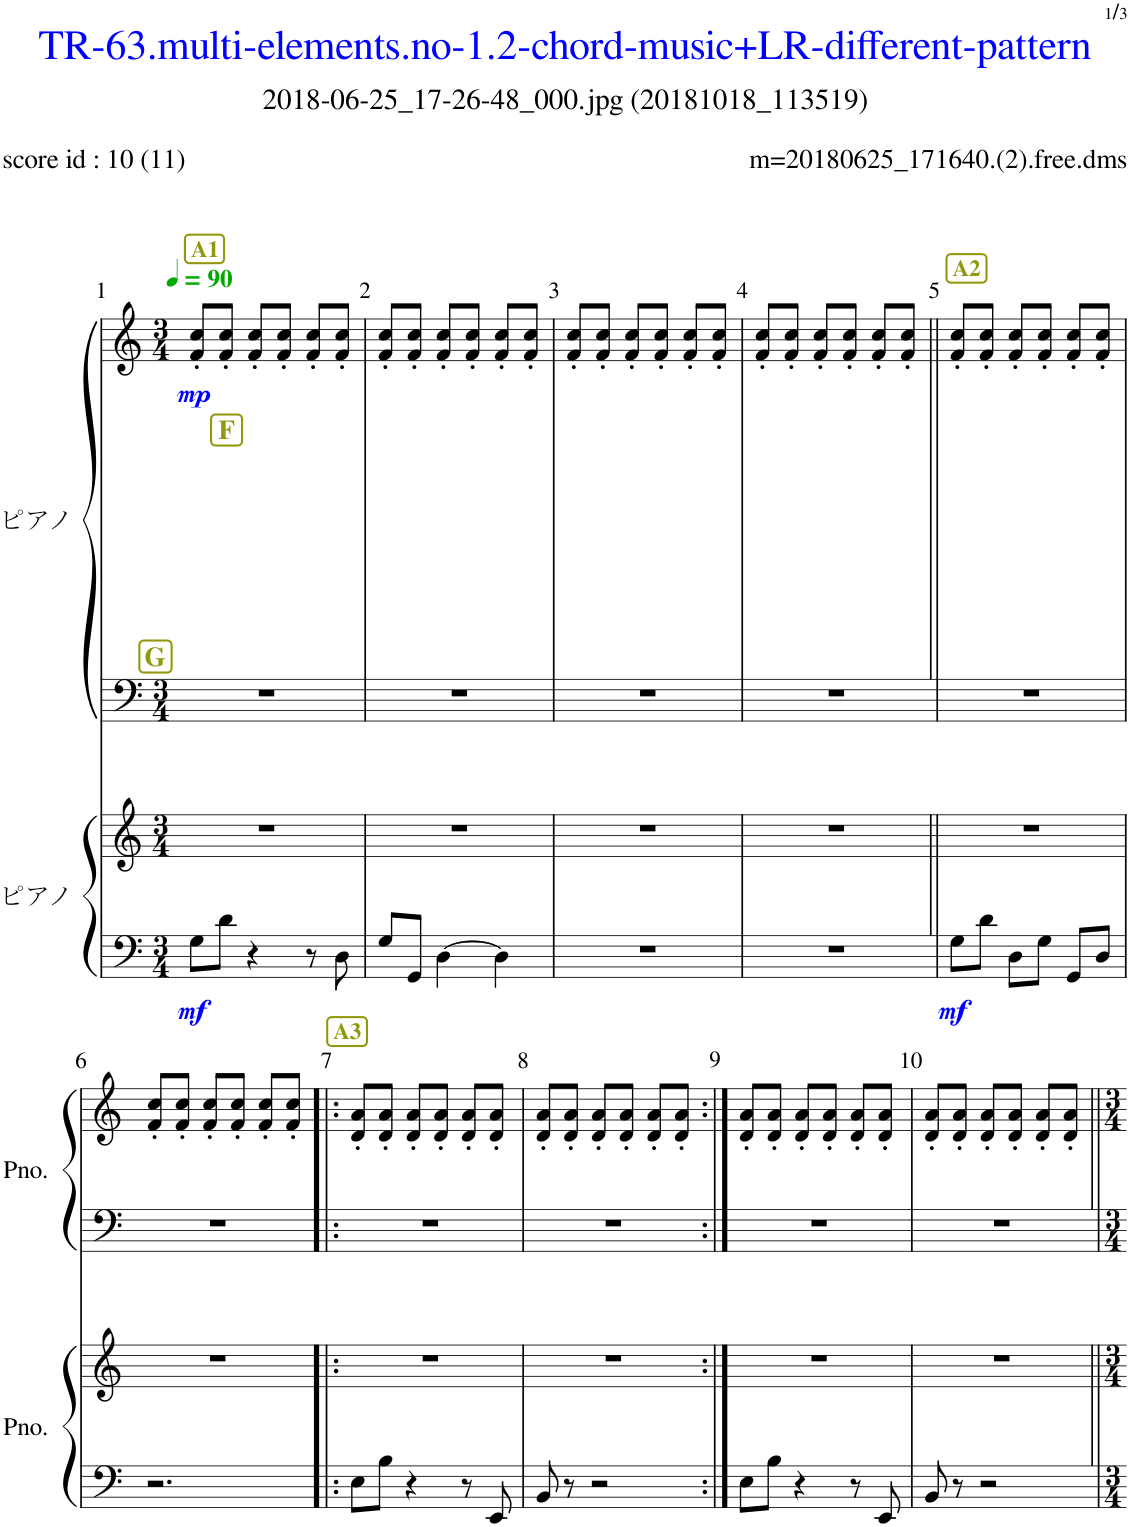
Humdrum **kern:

**kern	**kern	**dynam	**kern	**kern	**dynam
*part2	*part2	*part2	*part1	*part1	*part1
*staff4	*staff3	*staff3/4	*staff2	*staff1	*staff1/2
*I"ピアノ	*	*	*I"ピアノ	*	*
*clefF4	*clefG2	*	*clefF4	*clefG2	*
*k[]	*k[]	*	*k[]	*k[]	*
*M3/4	*M3/4	*	*M3/4	*M3/4	*
*MM90	*MM90	*	*MM90	*MM90	*
!!LO:REH:place=s1:b:B:cj:color=#91980E:fs=13:t=G
!!LO:REH:place=s1:b:B:cj:color=#91980E:fs=13:t=F
!!LO:REH:place=s1:a:B:cj:color=#91980E:fs=11:t=A1
=1	=1	=1	=1	=1	=1
!	!	!LO:DY:b=2	!	!	!LO:DY:b
8G\L	2.r	mf	2.r	8f/' 8cc/'L	mp
8d\J	.	.	.	8f/' 8cc/'J	.
4r	.	.	.	8f/' 8cc/'L	.
.	.	.	.	8f/' 8cc/'J	.
8r	.	.	.	8f/' 8cc/'L	.
8D\	.	.	.	8f/' 8cc/'J	.
=2	=2	=2	=2	=2	=2
8G/L	2.r	.	2.r	8f/' 8cc/'L	.
8GG/J	.	.	.	8f/' 8cc/'J	.
[4D\	.	.	.	8f/' 8cc/'L	.
.	.	.	.	8f/' 8cc/'J	.
4D\]	.	.	.	8f/' 8cc/'L	.
.	.	.	.	8f/' 8cc/'J	.
=3	=3	=3	=3	=3	=3
2.r	2.r	.	2.r	8f/' 8cc/'L	.
.	.	.	.	8f/' 8cc/'J	.
.	.	.	.	8f/' 8cc/'L	.
.	.	.	.	8f/' 8cc/'J	.
.	.	.	.	8f/' 8cc/'L	.
.	.	.	.	8f/' 8cc/'J	.
=4	=4	=4	=4	=4	=4
2.r	2.r	.	2.r	8f/' 8cc/'L	.
.	.	.	.	8f/' 8cc/'J	.
.	.	.	.	8f/' 8cc/'L	.
.	.	.	.	8f/' 8cc/'J	.
.	.	.	.	8f/' 8cc/'L	.
.	.	.	.	8f/' 8cc/'J	.
!!LO:REH:place=s1:a:B:cj:color=#91980E:fs=11:t=A2
=5||	=5||	=5||	=5||	=5||	=5||
!	!	!LO:DY:b=2	!	!	!
8G\L	2.r	mf	2.r	8f/' 8cc/'L	.
8d\J	.	.	.	8f/' 8cc/'J	.
8D\L	.	.	.	8f/' 8cc/'L	.
8G\J	.	.	.	8f/' 8cc/'J	.
8GG/L	.	.	.	8f/' 8cc/'L	.
8D/J	.	.	.	8f/' 8cc/'J	.
!!LO:LB:g=z
=6	=6	=6	=6	=6	=6
2.r	2.r	.	2.r	8f/' 8cc/'L	.
.	.	.	.	8f/' 8cc/'J	.
.	.	.	.	8f/' 8cc/'L	.
.	.	.	.	8f/' 8cc/'J	.
.	.	.	.	8f/' 8cc/'L	.
.	.	.	.	8f/' 8cc/'J	.
!!LO:REH:place=s1:a:B:cj:color=#91980E:fs=11:t=A3
=7!|:	=7!|:	=7!|:	=7!|:	=7!|:	=7!|:
8E\L	2.r	.	2.r	8d/' 8a/'L	.
8B\J	.	.	.	8d/' 8a/'J	.
4r	.	.	.	8d/' 8a/'L	.
.	.	.	.	8d/' 8a/'J	.
8r	.	.	.	8d/' 8a/'L	.
8EE/	.	.	.	8d/' 8a/'J	.
=8	=8	=8	=8	=8	=8
8BB/	2.r	.	2.r	8d/' 8a/'L	.
8r	.	.	.	8d/' 8a/'J	.
2r	.	.	.	8d/' 8a/'L	.
.	.	.	.	8d/' 8a/'J	.
.	.	.	.	8d/' 8a/'L	.
.	.	.	.	8d/' 8a/'J	.
=9:|!	=9:|!	=9:|!	=9:|!	=9:|!	=9:|!
8E\L	2.r	.	2.r	8d/' 8a/'L	.
8B\J	.	.	.	8d/' 8a/'J	.
4r	.	.	.	8d/' 8a/'L	.
.	.	.	.	8d/' 8a/'J	.
8r	.	.	.	8d/' 8a/'L	.
8EE/	.	.	.	8d/' 8a/'J	.
=10	=10	=10	=10	=10	=10
8BB/	2.r	.	2.r	8d/' 8a/'L	.
8r	.	.	.	8d/' 8a/'J	.
2r	.	.	.	8d/' 8a/'L	.
.	.	.	.	8d/' 8a/'J	.
.	.	.	.	8d/' 8a/'L	.
.	.	.	.	8d/' 8a/'J	.
=||	=||	=||	=||	=||	=||
*-	*-	*-	*-	*-	*-
